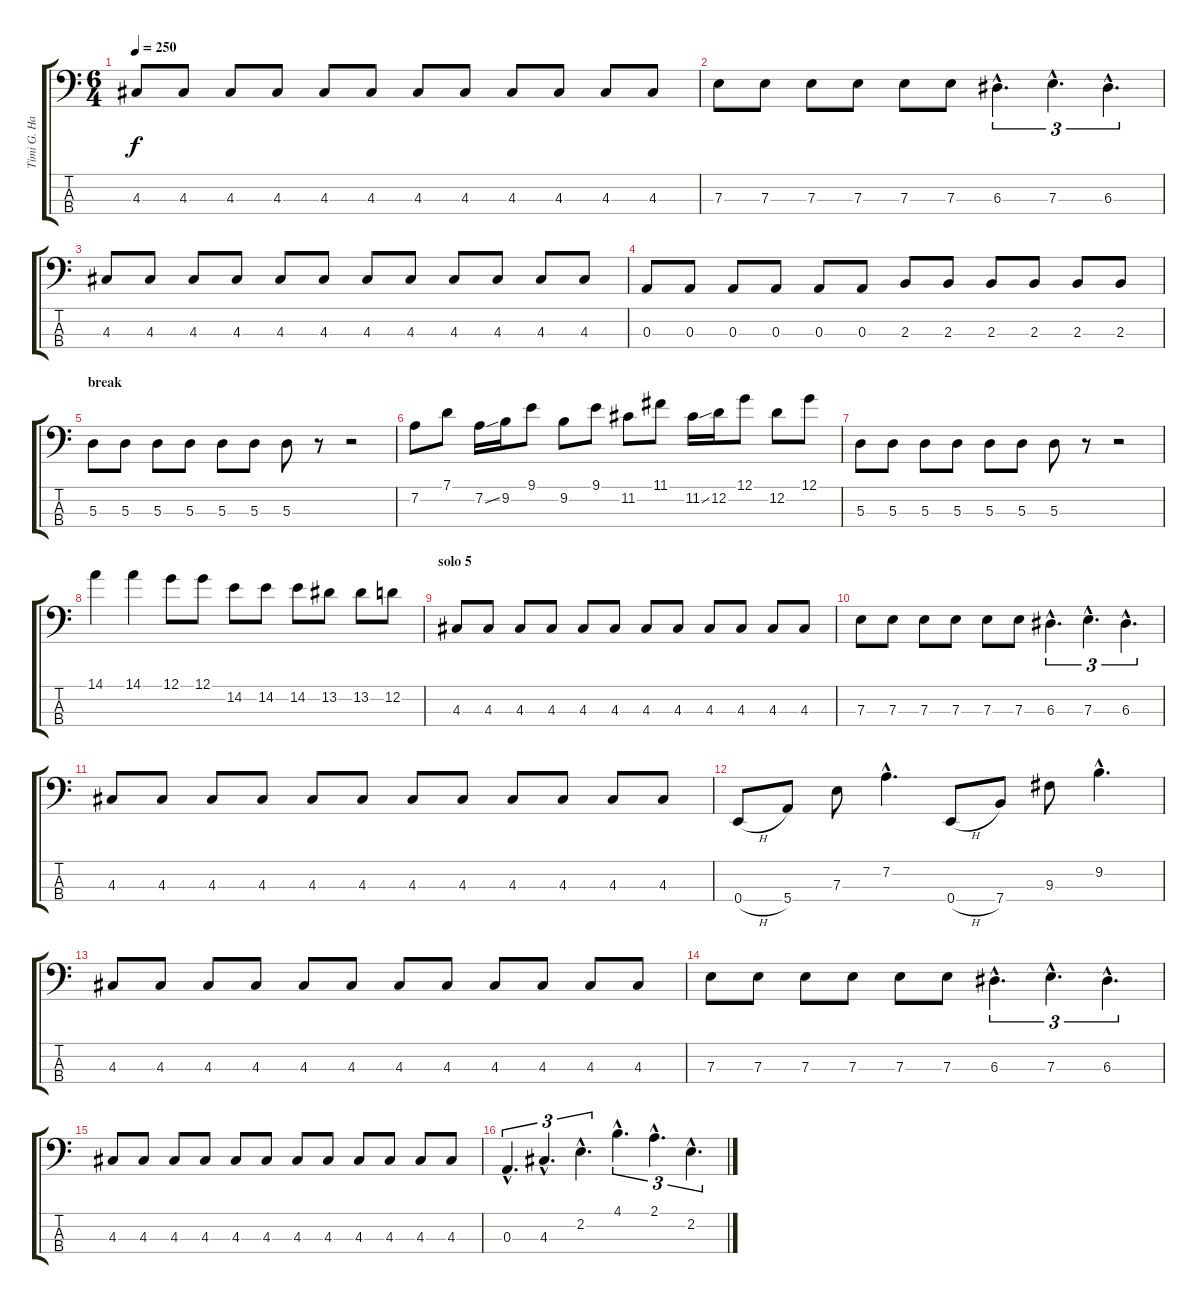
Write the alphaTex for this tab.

\track ("Timi G. Hansen" "Timi G. Ha") {instrument electricbasspick}
\staff {score tabs}
\tuning (G2 D2 A1 E1) {hide}
\ts (6 4)
\tempo 250
\clef f4
\ks c
4.3.8{dy f} 4.3.8 4.3.8 4.3.8 4.3.8 4.3.8 4.3.8 4.3.8 4.3.8 4.3.8 4.3.8 4.3.8 |
7.3.8 7.3.8 7.3.8 7.3.8 7.3.8 7.3.8 6.3{hac}.4{d tu (3 2)} 7.3{hac}.4{d tu (3 2)} 6.3{hac}.4{d tu (3 2)} |
4.3.8 4.3.8 4.3.8 4.3.8 4.3.8 4.3.8 4.3.8 4.3.8 4.3.8 4.3.8 4.3.8 4.3.8 |
0.3.8 0.3.8 0.3.8 0.3.8 0.3.8 0.3.8 2.3.8 2.3.8 2.3.8 2.3.8 2.3.8 2.3.8 |
\section ("" "break")
5.3.8 5.3.8 5.3.8 5.3.8 5.3.8 5.3.8 5.3.8 r.8 r.2 |
7.2.8 7.1.8 7.2{ss}.16 9.2.16 9.1.8 9.2.8 9.1.8 11.2.8 11.1.8 11.2{ss}.16 12.2.16 12.1.8 12.2.8 12.1.8 |
5.3.8 5.3.8 5.3.8 5.3.8 5.3.8 5.3.8 5.3.8 r.8 r.2 |
14.1.4 14.1.4 12.1.8 12.1.8 14.2.8 14.2.8 14.2.8 13.2.8 13.2.8 12.2.8 |
\section ("" "solo 5")
4.3.8 4.3.8 4.3.8 4.3.8 4.3.8 4.3.8 4.3.8 4.3.8 4.3.8 4.3.8 4.3.8 4.3.8 |
7.3.8 7.3.8 7.3.8 7.3.8 7.3.8 7.3.8 6.3{hac}.4{d tu (3 2)} 7.3{hac}.4{d tu (3 2)} 6.3{hac}.4{d tu (3 2)} |
4.3.8 4.3.8 4.3.8 4.3.8 4.3.8 4.3.8 4.3.8 4.3.8 4.3.8 4.3.8 4.3.8 4.3.8 |
0.4{h}.8 5.4.8 7.3.8 7.2{hac}.4{d} 0.4{h}.8 7.4.8 9.3.8 9.2{hac}.4{d} |
4.3.8 4.3.8 4.3.8 4.3.8 4.3.8 4.3.8 4.3.8 4.3.8 4.3.8 4.3.8 4.3.8 4.3.8 |
7.3.8 7.3.8 7.3.8 7.3.8 7.3.8 7.3.8 6.3{hac}.4{d tu (3 2)} 7.3{hac}.4{d tu (3 2)} 6.3{hac}.4{d tu (3 2)} |
4.3.8 4.3.8 4.3.8 4.3.8 4.3.8 4.3.8 4.3.8 4.3.8 4.3.8 4.3.8 4.3.8 4.3.8 |
0.3{hac}.4{d tu (3 2)} 4.3{hac}.4{d tu (3 2)} 2.2{hac}.4{d tu (3 2)} 4.1{hac}.4{d tu (3 2)} 2.1{hac}.4{d tu (3 2)} 2.2{hac}.4{d tu (3 2)}
